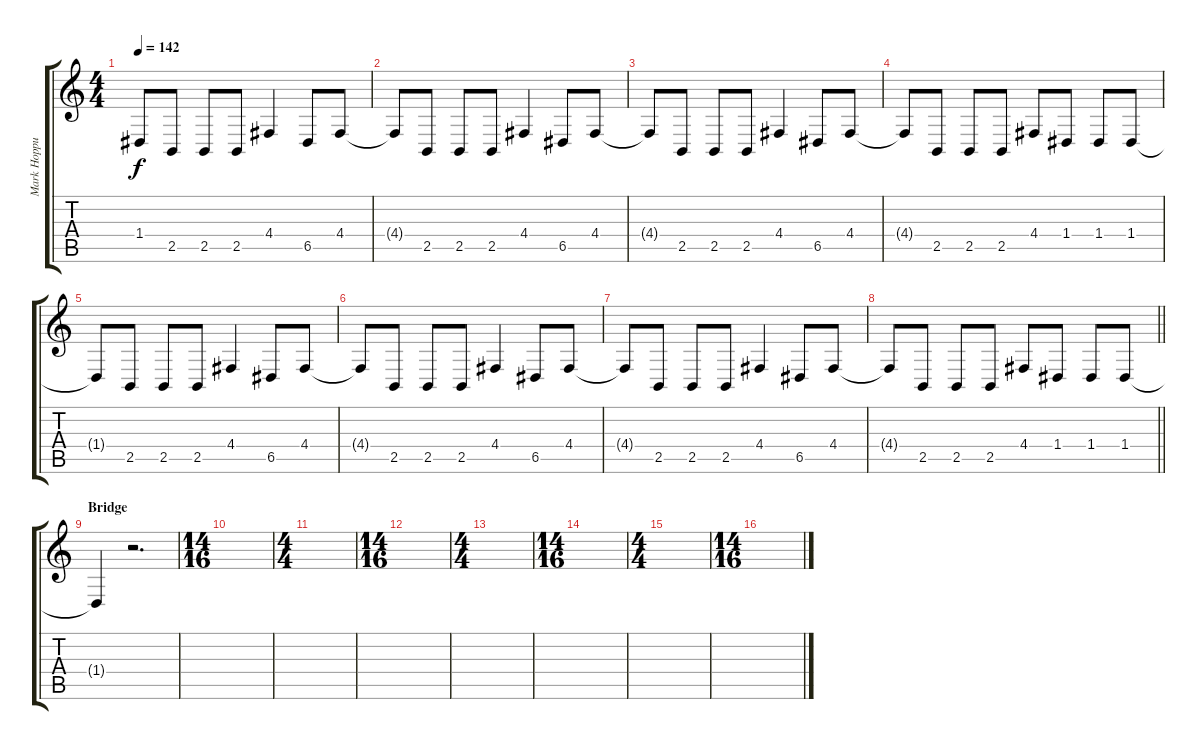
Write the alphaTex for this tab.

\track ("Mark Hoppus - Vocals" "Mark Hoppu") {instrument tenorsax}
\staff {score tabs}
\tuning (E4 B3 G3 D3 A2 E2) {hide}
\ts (4 4)
\tempo 142
\clef g2
\ks c
1.4{t}.8{dy f} 2.5.8 2.5.8 2.5.8 4.4.4 6.5.8 4.4.8 |
4.4{t}.8 2.5.8 2.5.8 2.5.8 4.4.4 6.5.8 4.4.8 |
4.4{t}.8 2.5.8 2.5.8 2.5.8 4.4.4 6.5.8 4.4.8 |
4.4{t}.8 2.5.8 2.5.8 2.5.8 4.4.8 1.4.8 1.4.8 1.4.8 |
1.4{t}.8 2.5.8 2.5.8 2.5.8 4.4.4 6.5.8 4.4.8 |
4.4{t}.8 2.5.8 2.5.8 2.5.8 4.4.4 6.5.8 4.4.8 |
4.4{t}.8 2.5.8 2.5.8 2.5.8 4.4.4 6.5.8 4.4.8 |
\barLineRight lightlight
4.4{t}.8 2.5.8 2.5.8 2.5.8 4.4.8 1.4.8 1.4.8 1.4.8 |
\section ("" "Bridge")
1.4{t}.4 r.2{d} |
\ts (14 16)
|
\ts (4 4)
|
\ts (14 16)
|
\ts (4 4)
|
\ts (14 16)
|
\ts (4 4)
|
\ts (14 16)
